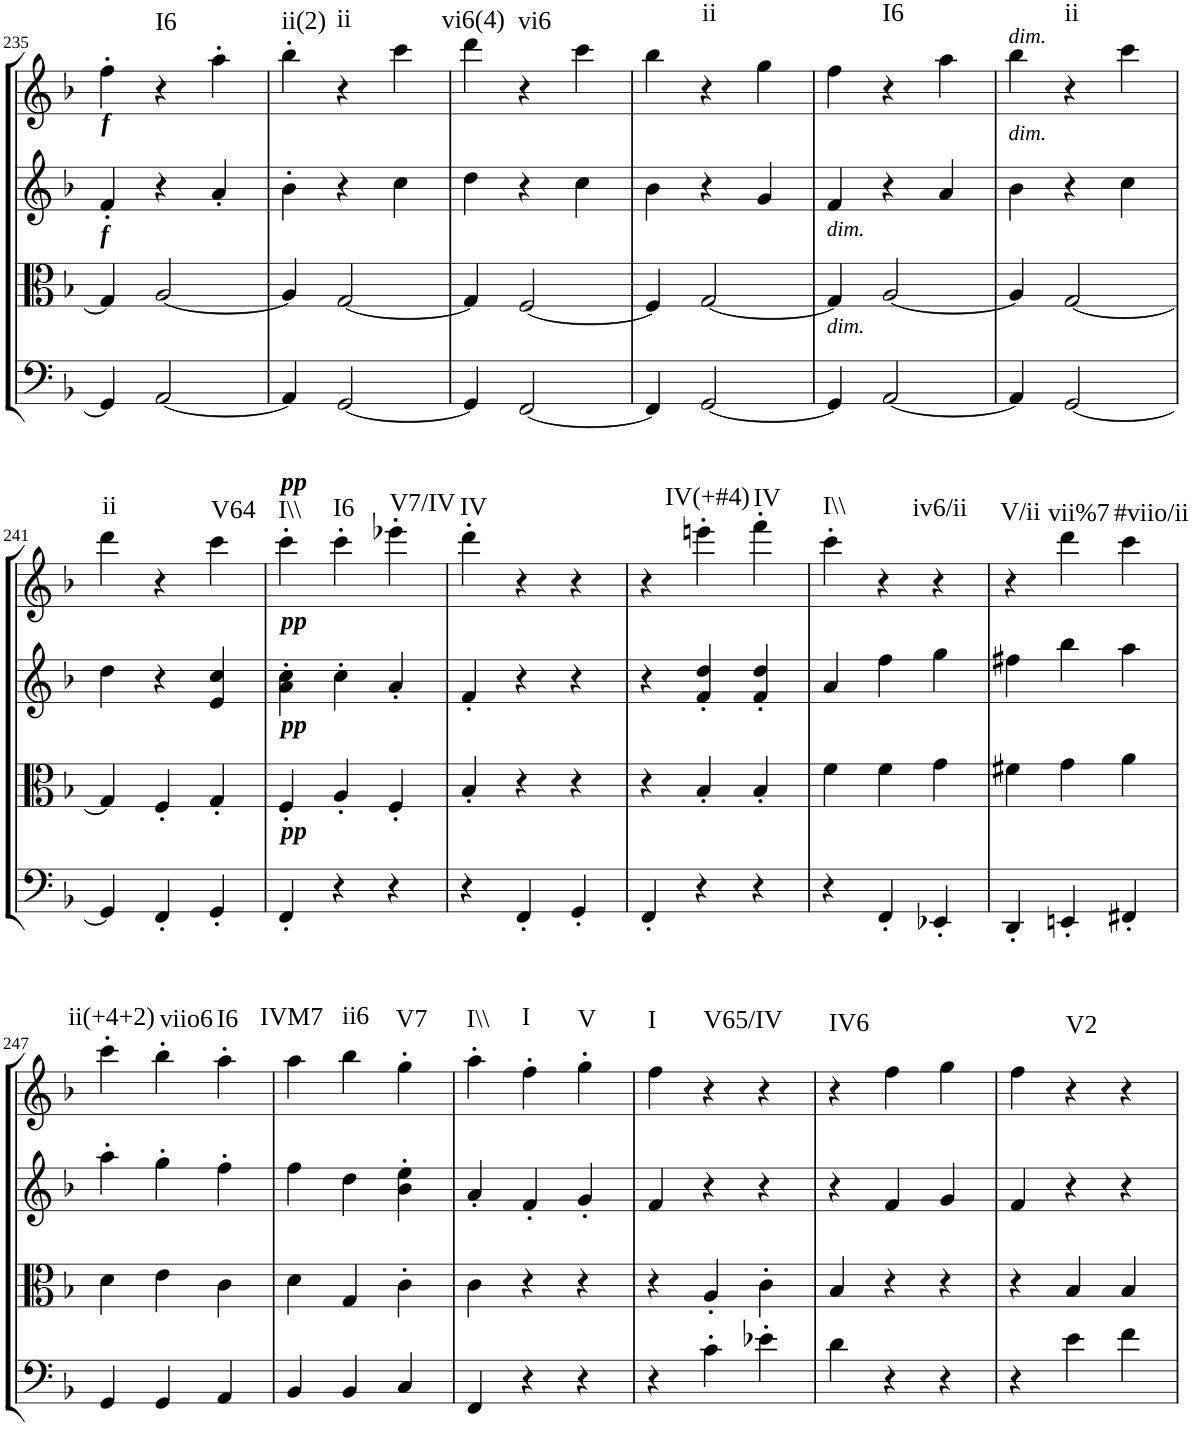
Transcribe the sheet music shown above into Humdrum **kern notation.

**kern	**kern	**kern	**kern	**harte
*part4	*part3	*part2	*part1	*part1
*staff4	*staff3	*staff2	*staff1	*
*I"Cello	*I"Viola	*I"2nd Violin	*I"1st Violin	*
*	*I'Vla	*I'Vln	*I'Vln	*
!!LO:PB:g=z
*clefF4	*clefC3	*clefG2	*clefG2	*
*k[b-]	*k[b-]	*k[b-]	*k[b-]	*
*F:	*F:	*F:	*F:	*
*M3/4	*M3/4	*M3/4	*M3/4	*
=235	=235	=235	=235	=235
!	!	!	!LO:TX:a:Bi:t=f	!
!	!	!LO:TX:b:Bi:t=f	!	!
4GG/]	4G/]	4f'/	4ff'\	.
!	!	!	!	!LO:H:kt=I6
[2AA/	[2A/	4r	4r	N
.	.	4a'/	4aa'\	.
=236	=236	=236	=236	=236
!	!	!	!	!LO:H:kt=ii(2)
4AA/]	4A/]	4b-'\	4bb-'\	N
!	!	!	!	!LO:H:kt=ii
[2GG/	[2G/	4r	4r	N
.	.	4cc\	4ccc\	.
=237	=237	=237	=237	=237
!	!	!	!	!LO:H:kt=vi6(4)
4GG/]	4G/]	4dd\	4ddd\	N
!	!	!	!	!LO:H:kt=vi6
[2FF/	[2F/	4r	4r	N
.	.	4cc\	4ccc\	.
=238	=238	=238	=238	=238
4FF/]	4F/]	4b-\	4bb-\	.
!	!	!	!	!LO:H:kt=ii
[2GG/	[2G/	4r	4r	N
.	.	4g/	4gg\	.
=239	=239	=239	=239	=239
!	!LO:TX:a:i:t=dim.	!	!	!
!LO:TX:a:i:t=dim.	!	!	!	!
4GG/]	4G/]	4f/	4ff\	.
!	!	!	!	!LO:H:kt=I6
[2AA/	[2A/	4r	4r	N
.	.	4a/	4aa\	.
=240	=240	=240	=240	=240
!	!	!	!LO:TX:a:i:t=dim.	!
!	!	!LO:TX:a:i:t=dim.	!	!
4AA/]	4A/]	4b-\	4bb-\	.
!	!	!	!	!LO:H:kt=ii
[2GG/	[2G/	4r	4r	N
.	.	4cc\	4ccc\	.
!!LO:LB:g=z
=241	=241	=241	=241	=241
!	!	!	!	!LO:H:kt=ii
4GG/]	4G/]	4dd\	4ddd\	N
4FF'/	4F'/	4r	4r	.
!	!	!	!	!LO:H:kt=V64
4GG'/	4G'/	4e/ 4cc/	4ccc\	N
=242	=242	=242	=242	=242
!	!	!	!LO:TX:a:Bi:t=pp	!
!	!	!LO:TX:a:Bi:t=pp	!	!
!	!LO:TX:a:Bi:t=pp	!	!	!
!LO:TX:a:Bi:t=pp	!	!	!	!LO:H:kt=I\\
4FF'/	4F'/	4a\' 4cc\'	4ccc'\	N
!	!	!	!	!LO:H:kt=I6
4r	4A'/	4cc'\	4ccc'\	N
!	!	!	!	!LO:H:kt=V7/IV
4r	4F'/	4a'/	4eee-X'\	N
=243	=243	=243	=243	=243
!	!	!	!	!LO:H:kt=IV
4r	4B-'/	4f'/	4ddd'\	N
4FF'/	4r	4r	4r	.
4GG'/	4r	4r	4r	.
=244	=244	=244	=244	=244
4FF'/	4r	4r	4r	.
!	!	!	!	!LO:H:kt=IV(+#4)
4r	4B-'/	4f/' 4dd/'	4eeen'\	N
!	!	!	!	!LO:H:kt=IV
4r	4B-'/	4f/' 4dd/'	4fff'\	N
=245	=245	=245	=245	=245
!	!	!	!	!LO:H:kt=I\\
4r	4f\	4a/	4ccc'\	N
4FF'/	4f\	4ff\	4r	.
!	!	!	!	!LO:H:kt=iv6/ii
4EE-X'/	4g\	4gg\	4r	N
=246	=246	=246	=246	=246
!	!	!	!	!LO:H:kt=V/ii
4DD'/	4f#X\	4ff#X\	4r	N
!	!	!	!	!LO:H:kt=vii%7
4EEn'/	4g\	4bb-\	4ddd\	N
!	!	!	!	!LO:H:kt=#viio/ii
4FF#X'/	4a\	4aa\	4ccc\	N
!!LO:LB:g=z
=247	=247	=247	=247	=247
!	!	!	!	!LO:H:kt=ii(+4+2)
4GG/	4d\	4aa'\	4ccc'\	N
!	!	!	!	!LO:H:kt=viio6
4GG/	4e\	4gg'\	4bb-'\	N
!	!	!	!	!LO:H:kt=I6
4AA/	4c\	4ff'\	4aa'\	N
=248	=248	=248	=248	=248
!	!	!	!	!LO:H:kt=IVM7
4BB-/	4d\	4ff\	4aa\	N
!	!	!	!	!LO:H:kt=ii6
4BB-/	4G/	4dd\	4bb-\	N
!	!	!	!	!LO:H:kt=V7
4C/	4c'\	4b-\' 4ee\'	4gg'\	N
=249	=249	=249	=249	=249
!	!	!	!	!LO:H:kt=I\\
4FF/	4c\	4a'/	4aa'\	N
!	!	!	!	!LO:H:kt=I
4r	4r	4f'/	4ff'\	N
!	!	!	!	!LO:H:kt=V
4r	4r	4g'/	4gg'\	N
=250	=250	=250	=250	=250
!	!	!	!	!LO:H:kt=I
4r	4r	4f/	4ff\	N
!	!	!	!	!LO:H:kt=V65/IV
4c'\	4A'/	4r	4r	N
4e-X'\	4c'\	4r	4r	.
=251	=251	=251	=251	=251
!	!	!	!	!LO:H:kt=IV6
4d\	4B-/	4r	4r	N
4r	4r	4f/	4ff\	.
4r	4r	4g/	4gg\	.
=252	=252	=252	=252	=252
4r	4r	4f/	4ff\	.
!	!	!	!	!LO:H:kt=V2
4e\	4B-/	4r	4r	N
4f\	4B-/	4r	4r	.
=	=	=	=	=
*-	*-	*-	*-	*-
